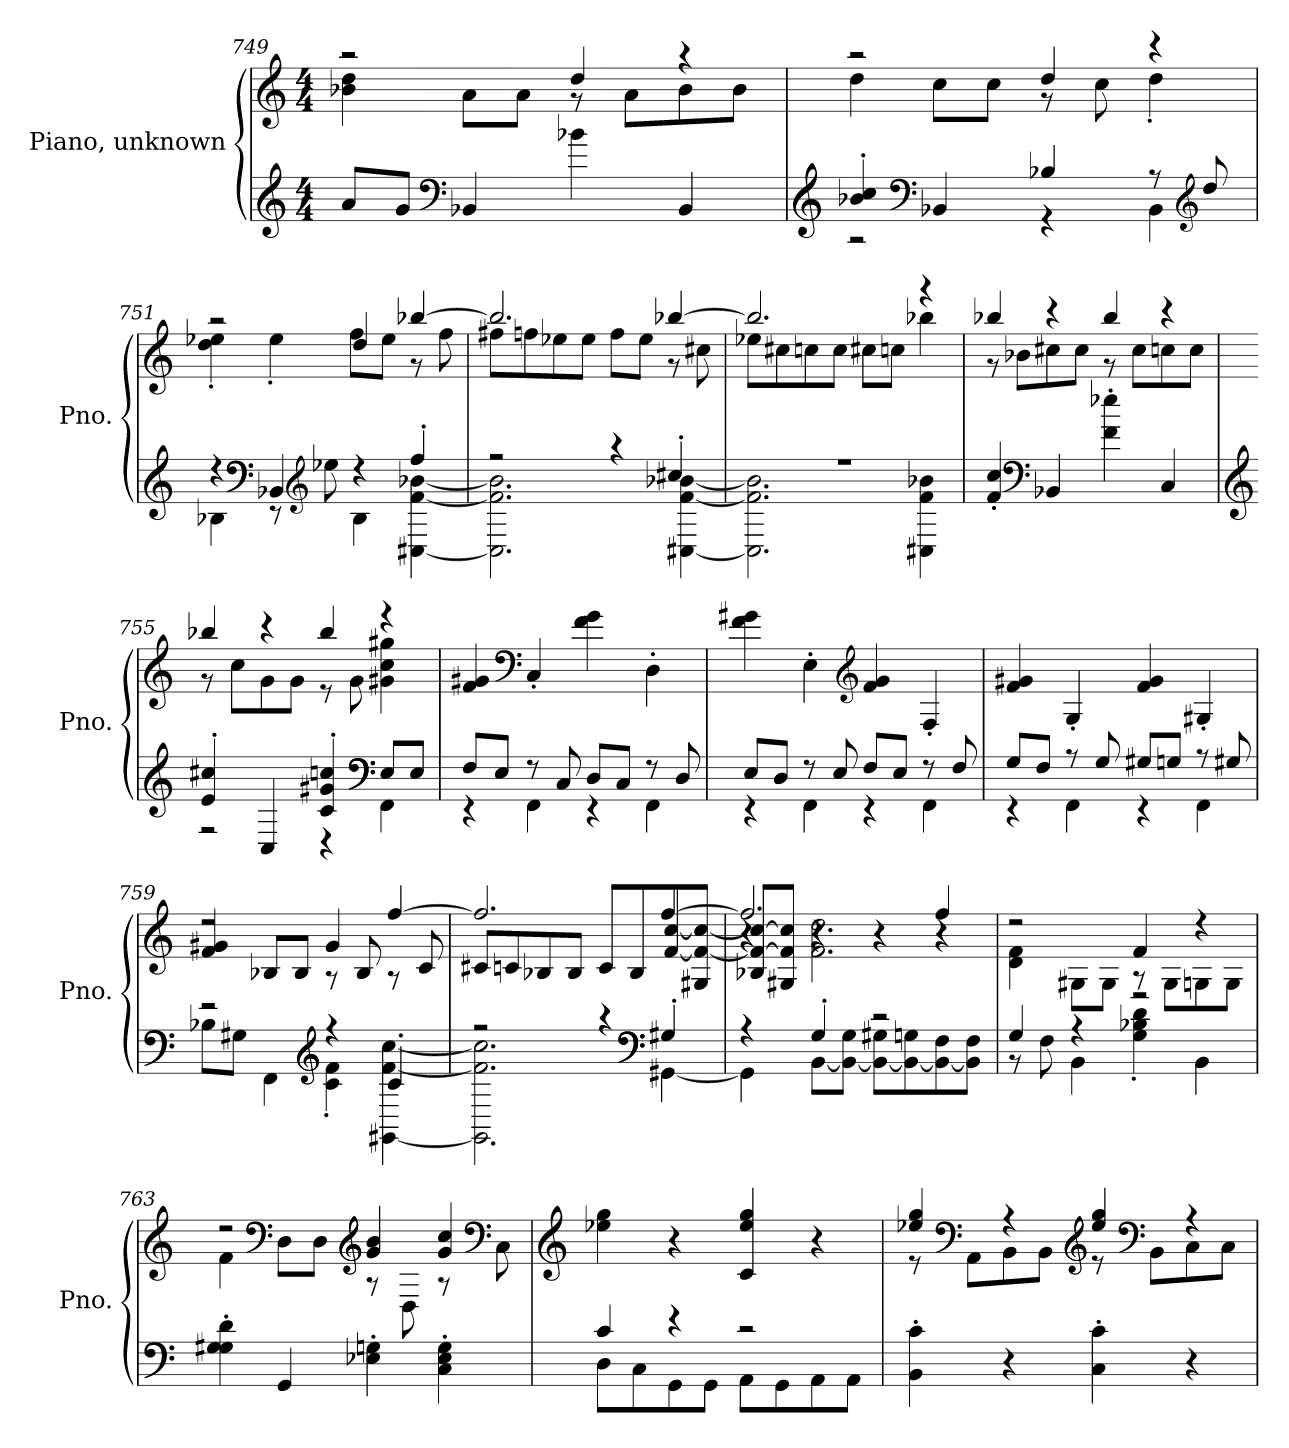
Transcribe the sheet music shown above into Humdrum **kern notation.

**kern	**kern
*part1	*part1
*staff2	*staff1
*I"Piano, unknown	*
*I'Pno.	*
*clefG2	*clefG2
*k[]	*k[]
*M4/4	*M4/4
=749	=749
*	*^
8a/L	2r	4b-X\ 4dd\
8g/J	.	.
*clefF4	*	*
4BB-X/	.	8a\L
.	.	8a\J
4b-X\	4dd/	8r
.	.	8a\L
4BB-/	4r	8b-\
.	.	8b-\J
!!LO:PB:g=z	!!
=750	=750	=750
*clefG2	*	*
*^	*	*
4b-X/' 4cc/'	2r	2r	4dd\
*clefF4	*	*	*
4BB-X/	.	.	8cc\L
.	.	.	8cc\J
4B-X/	4r	4dd/	8r
.	.	.	8cc\
8r	4BB-\	4r	4dd'\
*clefG2	*	*	*
8dd/	.	.	.
=751	=751	=751	=751
4r	4B-X\	2r	4dd\' 4ee-X\'
*clefF4	*	*	*
4BB-X/	8r	.	4ee-'\
*clefG2	*	*	*
.	8ee-X\	.	.
4r	4B-\	4dd/	8ff\L
.	.	.	8ee-\J
4ff'/	[4C#X\ [4f\ [4b-X\	[4bb-X/	8r
.	.	.	8ff\
=752	=752	=752	=752
2r	2.C#\] 2.f\] 2.b-\]	2.bb-/]	8ff#X\L
.	.	.	8ffn\
.	.	.	8ee-X\
.	.	.	8ee-\J
4r	.	.	8ff\L
.	.	.	8ee-\J
4cc#X'/	[4C#X\ [4f\ [4b-X\	[4bb-X/	8r
.	.	.	8cc#X\
!!LO:LB:g=z	!!
=753	=753	=753	=753
1r	2.C#\] 2.f\] 2.b-\]	2.bb-/]	8ee-X\L
.	.	.	8cc#X\
.	.	.	8ccn\
.	.	.	8cc\J
.	.	.	8cc#X\L
.	.	.	8ccn\J
.	4C#X\ 4f\ 4b-X\	4r	4bb-X\
*v	*v	*	*
=754	=754	=754
4f/' 4cc/'	4bb-X/	8r
.	.	8b-X\L
*clefF4	*	*
4BB-X/	4r	8cc#X\
.	.	8cc#\J
4f\' 4ee-X\'	4bb-/	8r
.	.	8cc#\L
4C/	4r	8ccn\
.	.	8cc\J
=755	=755	=755
*clefG2	*	*
*^	*	*
4e/' 4cc#X/'	2r	4bb-X/	8r
.	.	.	8cc\L
4C/	.	4r	8g\
.	.	.	8g\J
4c/' 4g#X/' 4ccn/'	4r	4bb-/	8r
.	.	.	8g\
*clefF4	*	*	*
8E/L	4FF\	4r	4g#X\ 4cc\ 4gg#X\
8E/J	.	.	.
*	*	*v	*v
!!LO:LB:g=z
=756	=756	=756
8F/L	4r	4f/ 4g#X/
8E/J	.	.
*	*	*clefF4
8r	4FF\	4C'/
8C/	.	.
8D/L	4r	4f\ 4g#\
8C/J	.	.
8r	4FF\	4D'\
8D/	.	.
=757	=757	=757
8E/L	4r	4f\ 4g#X\
8D/J	.	.
8r	4FF\	4E'\
8E/	.	.
*	*	*clefG2
8F/L	4r	4f/ 4g#/
8E/J	.	.
8r	4FF\	4F'/
8F/	.	.
=758	=758	=758
8G/L	4r	4f/ 4g#X/
8F/J	.	.
8r	4FF\	4G'/
8G/	.	.
8G#X/L	4r	4f/ 4g#/
8Gn/J	.	.
8r	4FF\	4G#X'/
8G#X/	.	.
!!LO:LB:g=z
=759	=759	=759
*	*	*^
2r	8B-X\L	2r	4f/ 4g#X/
.	8G#X\J	.	.
.	4FF\	.	8B-X/L
.	.	.	8B-/J
*clefG2	*	*	*
4r	4c\' 4f\'	4g#/	8r
.	.	.	8B-/
4c'/	[4GG#X\ [4f\ [4cc\	[4ff/	8r
.	.	.	8c/
=760	=760	=760	=760
2r	2.GG#\] 2.f\] 2.cc\]	2.ff/]	8c#X/L
.	.	.	8cn/
.	.	.	8B-X/
.	.	.	8B-/J
4r	.	.	8c/L
.	.	.	8B-/
*clefF4	*	*	*
4G#X'/	[4GG#X\	[4ff/	[8f/ [8cc/
.	.	.	8G#X/ 8f/_ 8cc/_J
=761	=761	=761	=761
*	*	*	*^
4r	4GG#\]	2.ff/]	4r	8B-X/ 8f/_ 8cc/_L
.	.	.	.	8G#X/ 8f/] 8cc/]J
4G'/	[8BB\L	.	2.f\ 2.dd\	4r
.	8BB\_ 8G\J	.	.	.
2r	8BB\_ 8G#X\L	.	.	4r
.	8BB\_ 8Gn\	.	.	.
.	8BB\_ 8F\	4r	.	4ff/
.	8BB\] 8F\J	.	.	.
*	*	*	*v	*v
!!LO:LB:g=z
=762	=762	=762	=762
4G/	8r	2r	4d\ 4f\
.	8F\	.	.
4r	4BB\	.	8G#X\L
.	.	.	8G#\J
2r	4G\' 4B-X\' 4d\'	4f/	8r
.	.	.	8G#\L
.	4BB\	4r	8Gn\
.	.	.	8G\J
*v	*v	*	*
=763	=763	=763
4G\' 4G#X\' 4d\'	2r	4f\
*	*clefF4	*
4GG/	.	8D\L
.	.	8D\J
*	*clefG2	*
4E-X\' 4Gn\'	4g/ 4b/	8r
.	.	8D\
4C\' 4E-\' 4G\'	4g/ 4cc/	8r
*	*clefF4	*
.	.	8C\
*	*v	*v
=764	=764
*	*clefG2
*^	*
4c/	8D\L	4ee-X\ 4gg\
.	8C\	.
4r	8GG\	4r
.	8GG\J	.
2r	8AA\L	4c/ 4ee-/ 4gg/
.	8GG\	.
.	8AA\	4r
.	8AA\J	.
*v	*v	*
!!LO:LB:g=z
=765	=765
*	*^
4BB\' 4c\'	4ee-X/ 4gg/	8r
*	*clefF4	*
.	.	8AA\L
4r	4r	8BB\
.	.	8BB\J
*	*clefG2	*
4C\' 4c\'	4ee-/ 4gg/	8r
*	*clefF4	*
.	.	8BB\L
4r	4r	8C\
.	.	8C\J
*	*v	*v
=	=
*-	*-
